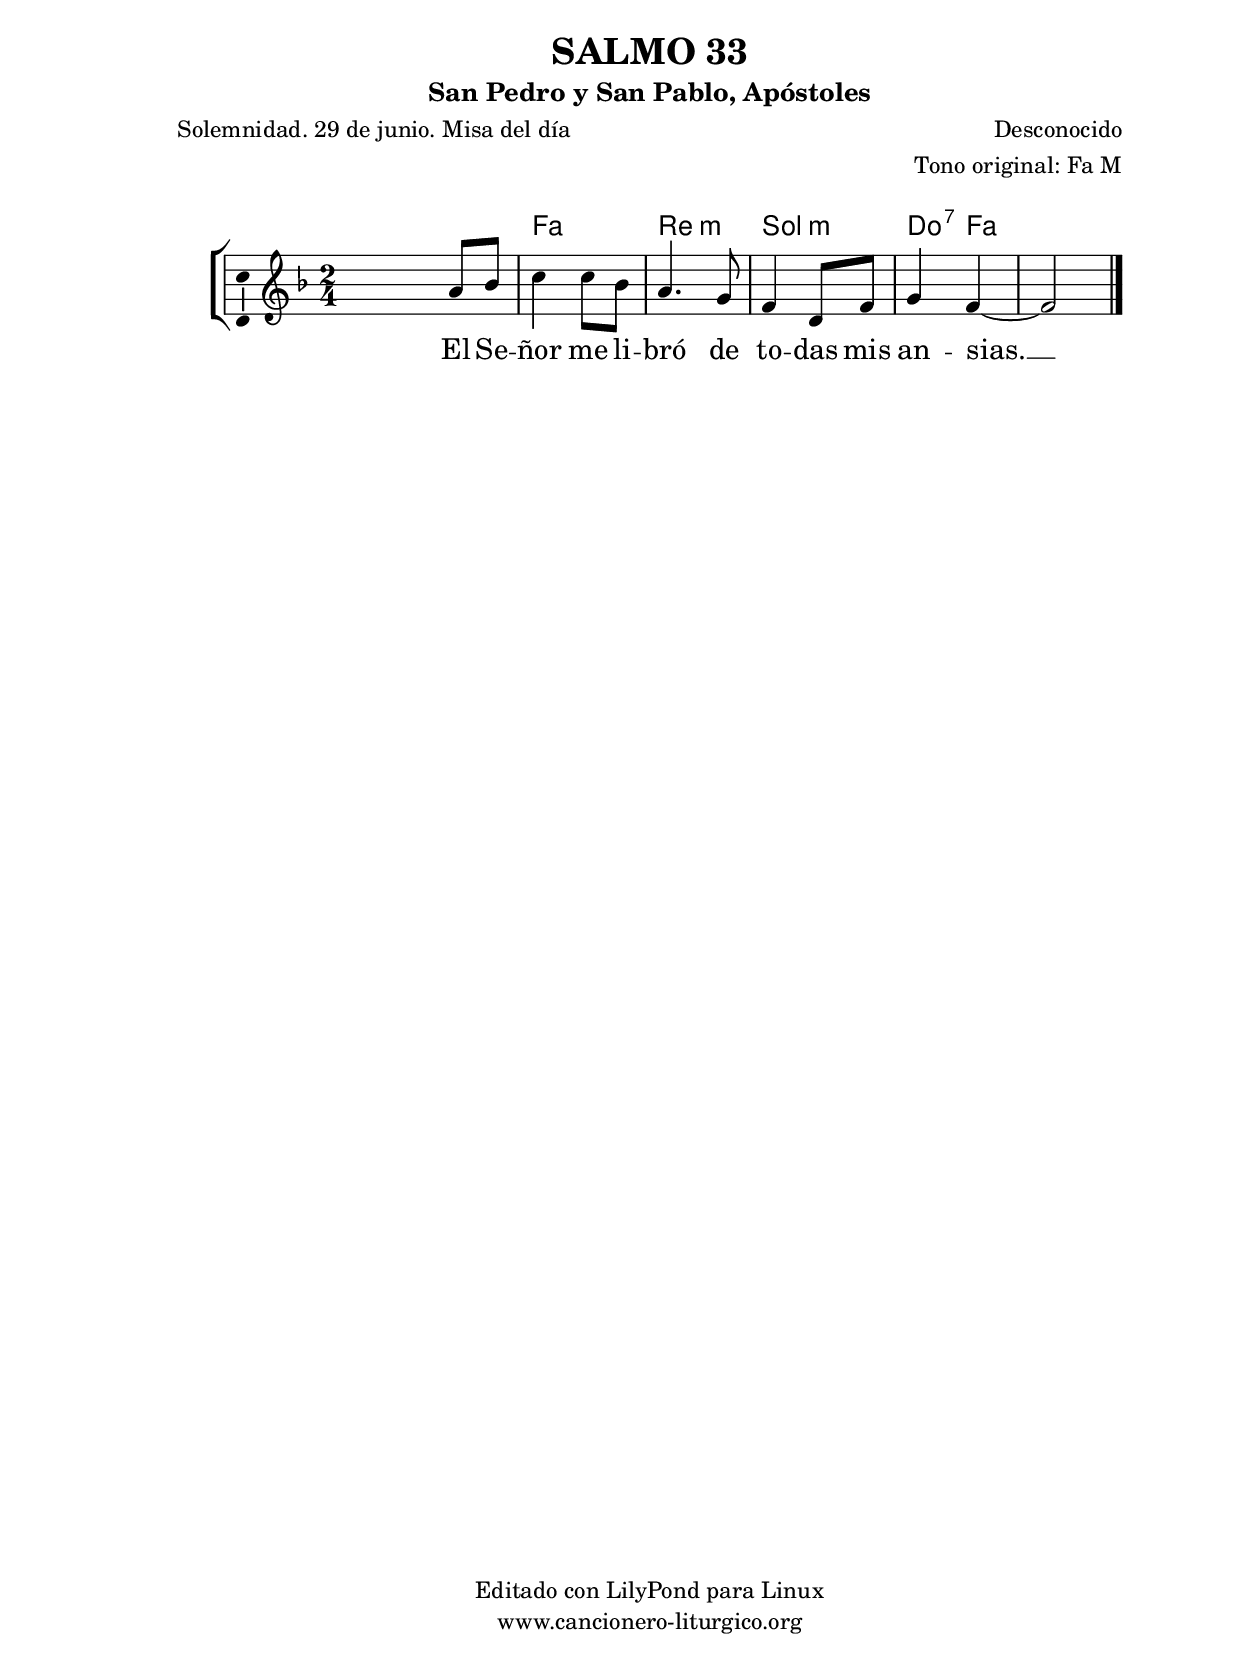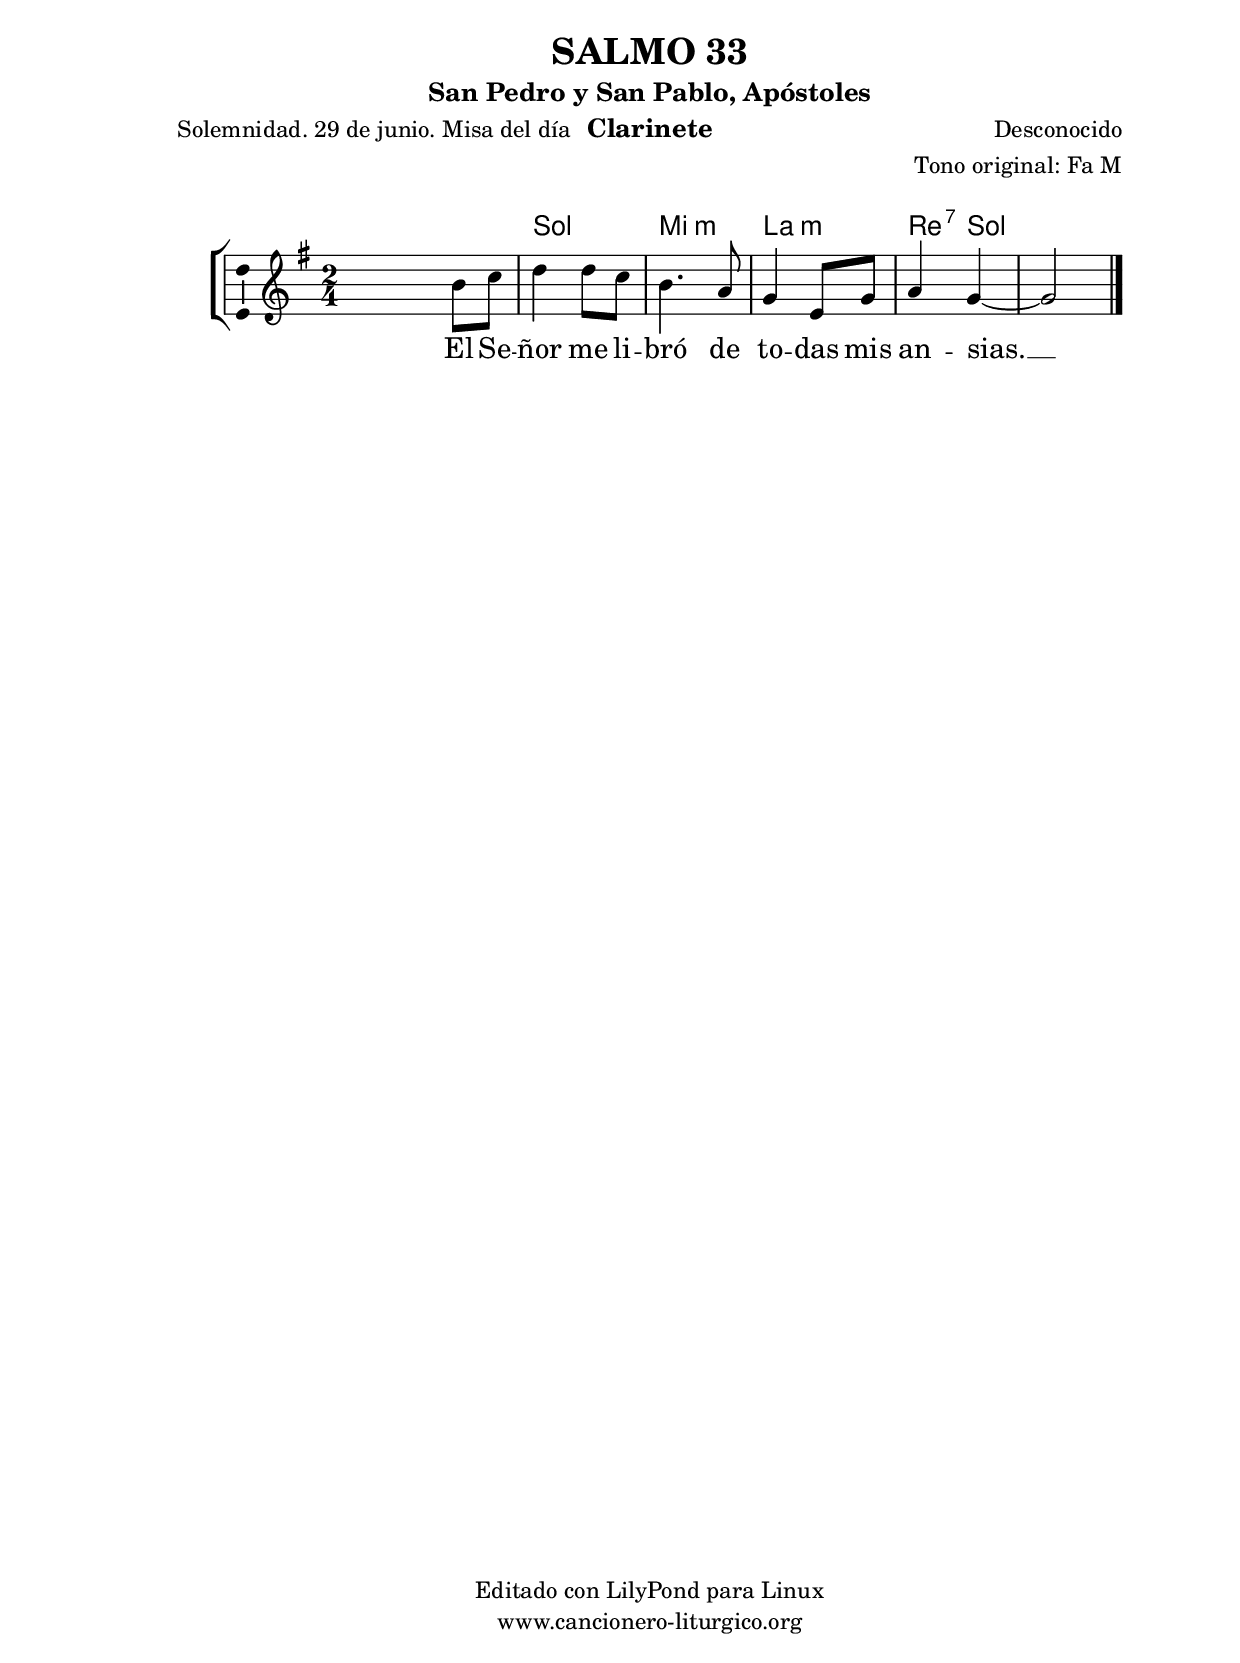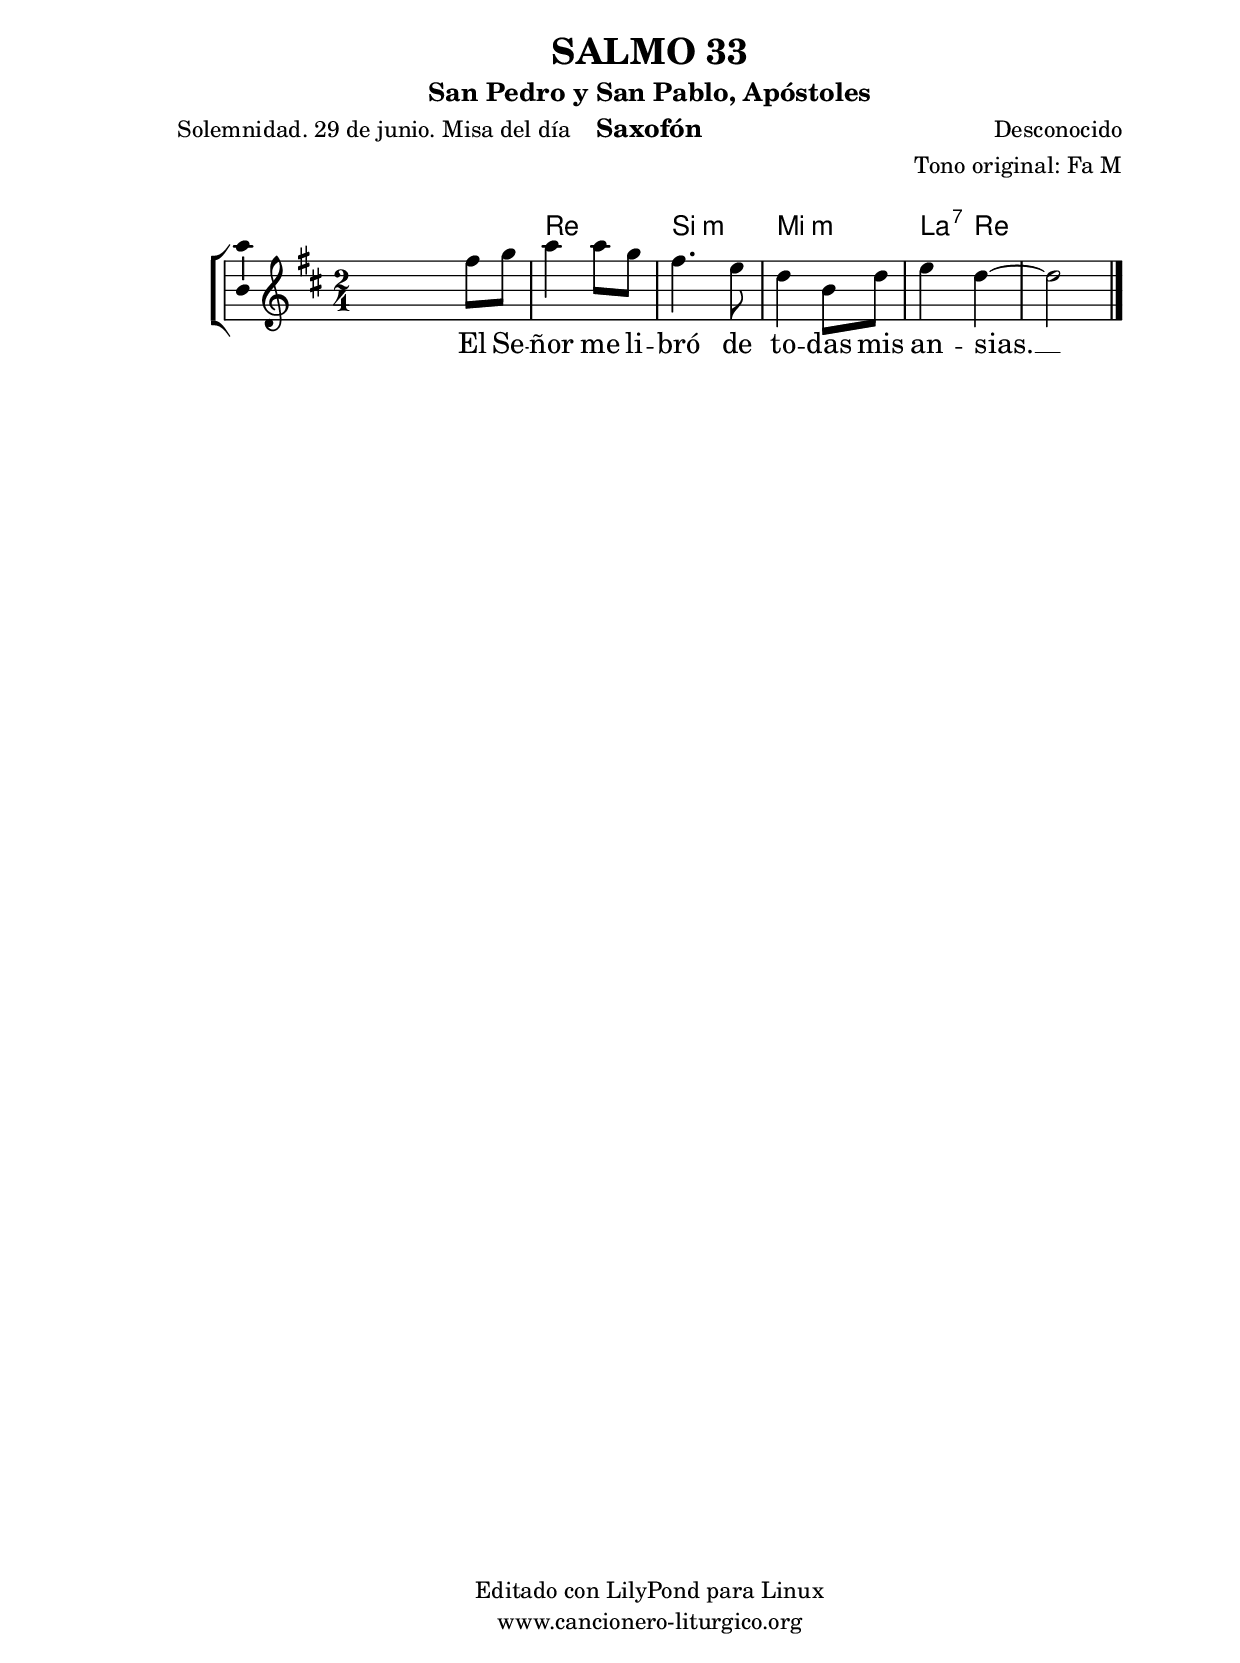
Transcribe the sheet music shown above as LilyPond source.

%
%para convertir .midi en .wav:
%timidity filename.midi -Ow -o finename.wav
%
%
%Para convertir de .wav a .mp3:
%lame -h -m j filename.wav
%
%
%para escuchar el midi:
%timidity nombrefichero.midi
%


%versión de lilypond para la que se ha escrito esta partitura:
\version "2.16.0"

	%Tamaño papel
	#(set-default-paper-size "a4")
	%Tamaño partitura
	#(set-global-staff-size 20)
	%No responde al pulsar sobre una nota
	#(ly:set-option 'point-and-click #f)

%parámetros del encabezamiento:
\header {
	title = "SALMO 33"
	subtitle = "San Pedro y San Pablo, Apóstoles"
	composer = "Desconocido"
	poet = "Solemnidad. 29 de junio. Misa del día"
	meter = ""
	arranger = "Tono original: Fa M"
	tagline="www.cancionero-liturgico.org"
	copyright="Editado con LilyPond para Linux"
	}

%parámetros asociados al papel:
\paper  {
	oddHeaderMarkup = \markup {\fill-line { \on-the-fly #not-first-page \fromproperty #'header:title \on-the-fly #not-first-page \fromproperty #'header:composer }}
	evenHeaderMarkup = \markup {\fill-line { \fromproperty #'header:composer \fromproperty #'header:title }}
	#(set-paper-size "a4")
	print-page-number = ##f
	first-page-number = 1
	print-first-page-number = ##f
%	head-separation = 3.0 \cm
	top-margin = 2.0 \cm
	bottom-margin = 0.5\cm
%%%	bottom-margin = -1.0\cm
	left-margin = 3.0 \cm
	line-width = 16.0 \cm 
	indent = 8\mm
	interscoreline = 2.\mm
	between-system-space = 15\mm
%	para que las partituras no llenen la hoja:
	ragged-bottom = ##t
%	idem para la última hoja:
	ragged-last-bottom = ##f
%	para que las partituras llenen el ancho del papel:
	ragged-last = ##f
	after-title-space = 2.5 \cm
%page-count=1
%system-count=8

	%Flexible Vertical Spacing
%	markup-markup-spacing =
%	#'((basic-distance . 15) (minimum-distance . 15) (padding . 3))
	markup-system-spacing =
	#'((basic-distance . 15) (minimum-distance . 15) (padding . 3))
	system-system-spacing =
	#'((basic-distance . 15) (minimum-distance . 15) (padding . 3))
	score-system-spacing =
	#'((basic-distance . 15) (minimum-distance . 15) (padding . 5))
%	top-system-spacing = % header
%	#'((basic-distance . 8) (minimum-distance . 0) (padding . 3))
%	top-markup-spacing =
%	#'((basic-distance . 20) (minimum-distance . 20) (padding . 3))
	last-bottom-spacing = % footer
	#'((basic-distance . 5) (minimum-distance . 5) (padding . 3))
%	score-markup-spacing =
%	#'((basic-distance . 16) (minimum-distance . 13) (padding . 3))

	}


%parámetros que afectan a toda la partitura:
global =  {
	%clave de sol (G):
	\clef G
	%armadura:
%	\transpose aes g
	\key f \major
	\tempo 4=90
	\set Score.tempoHideNote = ##t
	}


acordes = {
	\italianChords
	\chordmode {
%	\transpose aes g
{

s2
f2 d:m g:m c4:7 f2.

	}
	}
}

melodia = 
%	\transpose aes g
{
	\relative c''{

\time 2/4
s4 a8 bes
c4 c8 bes
a4. g8
f4 d8 f
g4 f~
f2

	\bar "|."
	}
	}


texto = \lyricmode {
El Se -- ñor me li -- bró de to -- das mis an -- sias. __
	}


acordesStaff = \context ChordNames = acordesStaff <<
	\set chordChanges = ##t
	\acordes
	>>


vozStaff = \context Voice = vozStaff
\with {\consists "Ambitus_engraver"}
<<
%	\set Staff.instrumentName = ""
%	\set Staff.shortInstrumentName = ""
%	\set Staff.midiInstrument = #"clarinet"
%	\set Staff.midiInstrument = #"cello"
%	\set Staff.midiInstrument = #"flute"
	\set Staff.midiInstrument = #"electric guitar (jazz)"
%	\set Staff.midiInstrument = #"english horn"
%	\set Staff.midiInstrument = #"violin"
%	\set Staff.midiInstrument = #"glockenspiel"
	\set Staff.midiMinimumVolume = #0.7
	\set Staff.midiMaximumVolume = #0.9
	\global
	\melodia
	>>


textoStaff = \context Lyrics = textoStaff <<
	\lyricsto vozStaff \texto
	>>

\book {
	\score {
		\context ChoirStaff {
			\override StaffGroup.SystemStartBracket #'collapse-height = #1
			\override Score.SystemStartBar #'collapse-height = #1
			<<
			\acordesStaff
			\vozStaff
			\textoStaff
			>>
			}
		\layout {
	    		\context {
				\Lyrics
				\override LyricText #'font-size = #2
				}
	   		 \context {
				\Score
				%fontSize = #3
				\override StaffSymbol #'staff-space = #(magstep +3)
				%\override Beam #'thickness = #0.55
				%\override SpacingSpanner #'spacing-increment = #1.0
				%\override Slur #'height-limit = #1.5
				}
			}
		}
	\score {
		\unfoldRepeats
		\context ChoirStaff {
			<<
			\acordesStaff
			\vozStaff
			>>
			}
		\midi {
	  		\context {
	  			\Score
				tempoWholesPerMinute = #(ly:make-moment 70 4)
				}
			}
		}
	}

%Partitura para clarinete
#(define output-suffix "C")
\book {
	\header{
		instrument = "Clarinete"
		}
	\score {
		\context ChoirStaff {
			\override StaffGroup.SystemStartBracket #'collapse-height = #1
			\override Score.SystemStartBar #'collapse-height = #1
\transpose c d
			<<
			\acordesStaff
			\vozStaff
			\textoStaff
			>>
			}
		\layout {
	    		\context {
				\Lyrics
				\override LyricText #'font-size = #2
				}
	   		 \context {
				\Score
				%fontSize = #3
				\override StaffSymbol #'staff-space = #(magstep +3)
				%\override Beam #'thickness = #0.55
				%\override SpacingSpanner #'spacing-increment = #1.0
				%\override Slur #'height-limit = #1.5
				}
			}
		}
	}

%Partitura para saxofón
#(define output-suffix "S")
\book {
	\header{
		instrument = "Saxofón"
		}
	\score {
		\context ChoirStaff {
			\override StaffGroup.SystemStartBracket #'collapse-height = #1
			\override Score.SystemStartBar #'collapse-height = #1
\transpose c a
			<<
			\acordesStaff
			\vozStaff
			\textoStaff
			>>
			}
		\layout {
	    		\context {
				\Lyrics
				\override LyricText #'font-size = #2
				}
	   		 \context {
				\Score
				%fontSize = #3
				\override StaffSymbol #'staff-space = #(magstep +3)
				%\override Beam #'thickness = #0.55
				%\override SpacingSpanner #'spacing-increment = #1.0
				%\override Slur #'height-limit = #1.5
				}
			}
		}
	}

